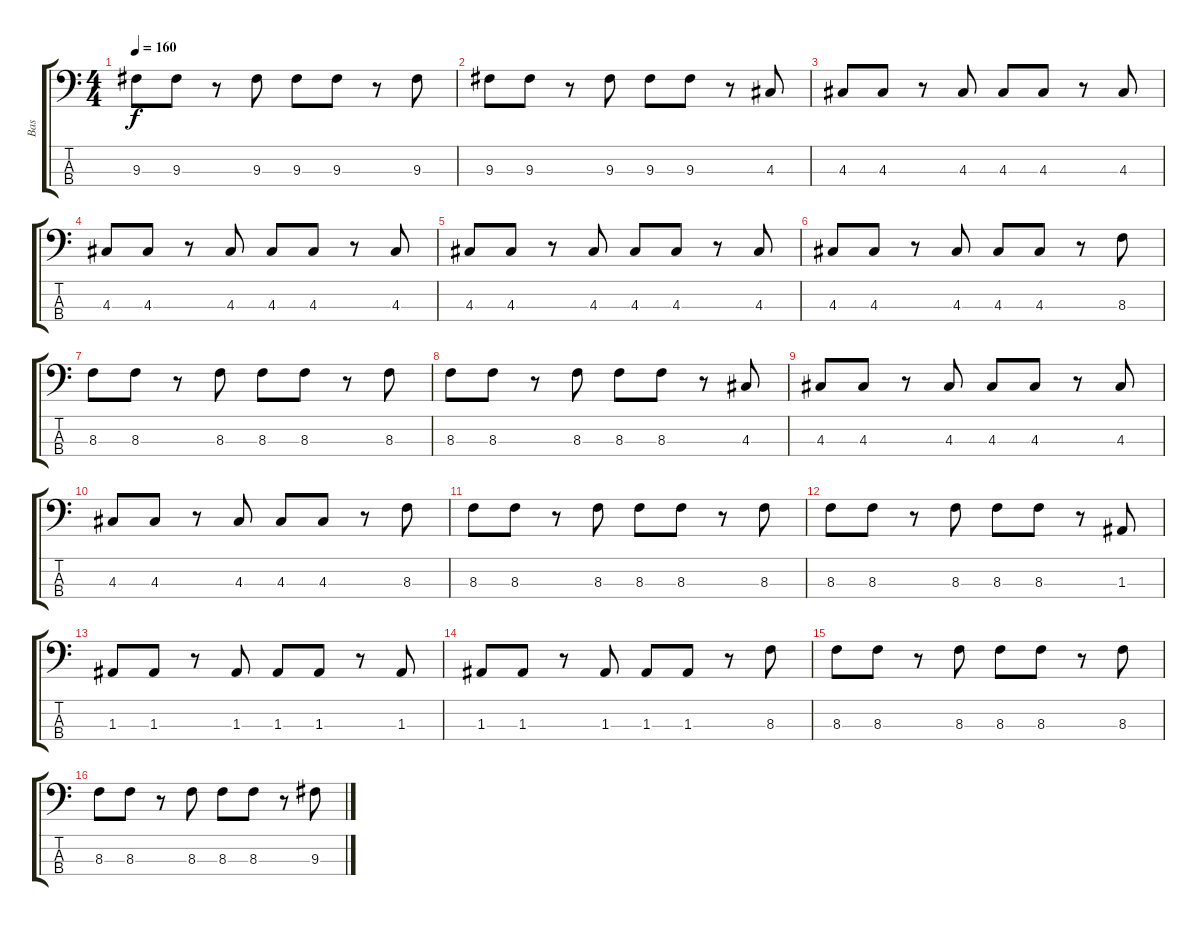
\track ("Bas" "Bas") {instrument electricbasspick}
\staff {score tabs}
\tuning (G2 D2 A1 E1) {hide}
\ts (4 4)
\tempo 160
\clef f4
\ks c
9.3.8{dy f} 9.3.8 r.8 9.3.8 9.3.8 9.3.8 r.8 9.3.8 |
9.3.8 9.3.8 r.8 9.3.8 9.3.8 9.3.8 r.8 4.3.8 |
4.3.8 4.3.8 r.8 4.3.8 4.3.8 4.3.8 r.8 4.3.8 |
4.3.8 4.3.8 r.8 4.3.8 4.3.8 4.3.8 r.8 4.3.8 |
4.3.8 4.3.8 r.8 4.3.8 4.3.8 4.3.8 r.8 4.3.8 |
4.3.8 4.3.8 r.8 4.3.8 4.3.8 4.3.8 r.8 8.3.8 |
8.3.8 8.3.8 r.8 8.3.8 8.3.8 8.3.8 r.8 8.3.8 |
8.3.8 8.3.8 r.8 8.3.8 8.3.8 8.3.8 r.8 4.3.8 |
4.3.8 4.3.8 r.8 4.3.8 4.3.8 4.3.8 r.8 4.3.8 |
4.3.8 4.3.8 r.8 4.3.8 4.3.8 4.3.8 r.8 8.3.8 |
8.3.8 8.3.8 r.8 8.3.8 8.3.8 8.3.8 r.8 8.3.8 |
8.3.8 8.3.8 r.8 8.3.8 8.3.8 8.3.8 r.8 1.3.8 |
1.3.8 1.3.8 r.8 1.3.8 1.3.8 1.3.8 r.8 1.3.8 |
1.3.8 1.3.8 r.8 1.3.8 1.3.8 1.3.8 r.8 8.3.8 |
8.3.8 8.3.8 r.8 8.3.8 8.3.8 8.3.8 r.8 8.3.8 |
8.3.8 8.3.8 r.8 8.3.8 8.3.8 8.3.8 r.8 9.3.8
